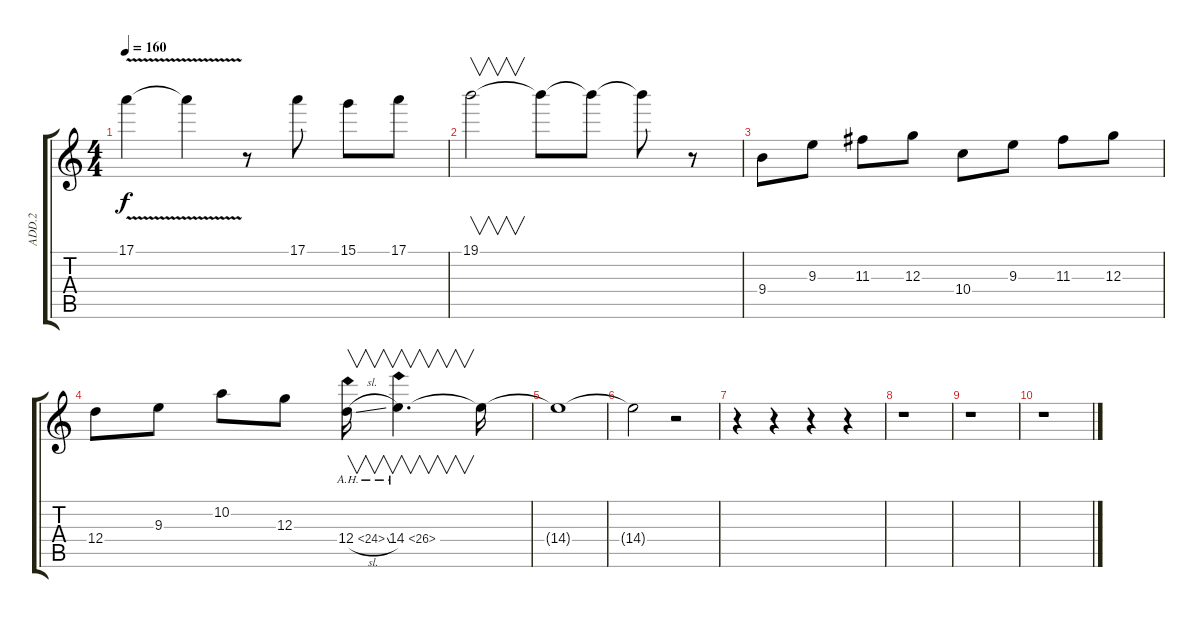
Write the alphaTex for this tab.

\track ("ADD.2" "ADD.2") {instrument overdrivenguitar}
\staff {score tabs}
\tuning (E4 B3 G3 D3 A2 E2) {hide}
\ts (4 4)
\tempo 160
\clef g2
\ks c
17.1{v}.4{dy f} 17.1{t}.4 r.8 17.1.8 15.1.8 17.1.8 |
19.1.2{v} 19.1{t}.8 19.1{t}.8 19.1{t}.8 r.8 |
9.4.8{instrument distortionguitar} 9.3.8 11.3.8 12.3.8 10.4.8 9.3.8 11.3.8 12.3.8 |
12.4.8 9.3.8 10.2.8 12.3.8 12.4{ah 12 sl}.16{v} 14.4{ah 12}.4{v d} 14.4{t}.16 |
14.4{t}.1 |
14.4{t}.2 r.2 |
r.4 r.4 r.4 r.4 |
r.1 |
r.1 |
r.1
